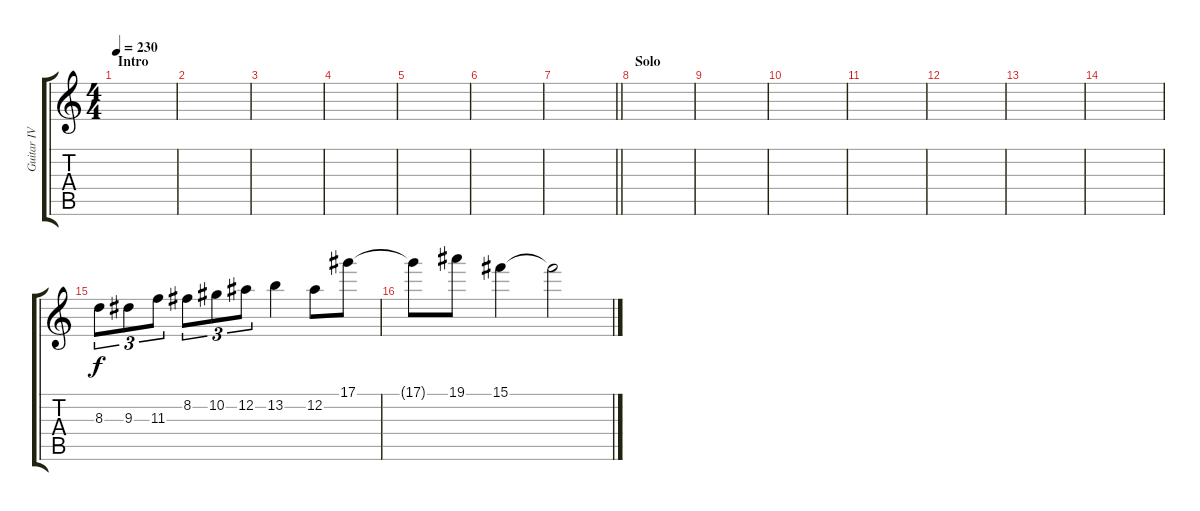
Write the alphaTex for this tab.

\track ("Guitar IV" "Guitar IV") {instrument overdrivenguitar}
\staff {score tabs}
\tuning (Eb4 Bb3 Gb3 Db3 Ab2 Eb2) {hide}
\ts (4 4)
\section ("" "Intro")
\tempo 230
\clef g2
\ks c
|
|
|
|
|
|
\barLineRight lightlight
|
\section ("" "Solo")
|
|
|
|
|
|
|
8.3.8{tu (3 2)} 9.3.8{tu (3 2)} 11.3.8{tu (3 2)} 8.2.8{tu (3 2)} 10.2.8{tu (3 2)} 12.2.8{tu (3 2)} 13.2.4 12.2.8 17.1.8 |
17.1{t}.8 19.1.8 15.1.4 15.1{t}.2
